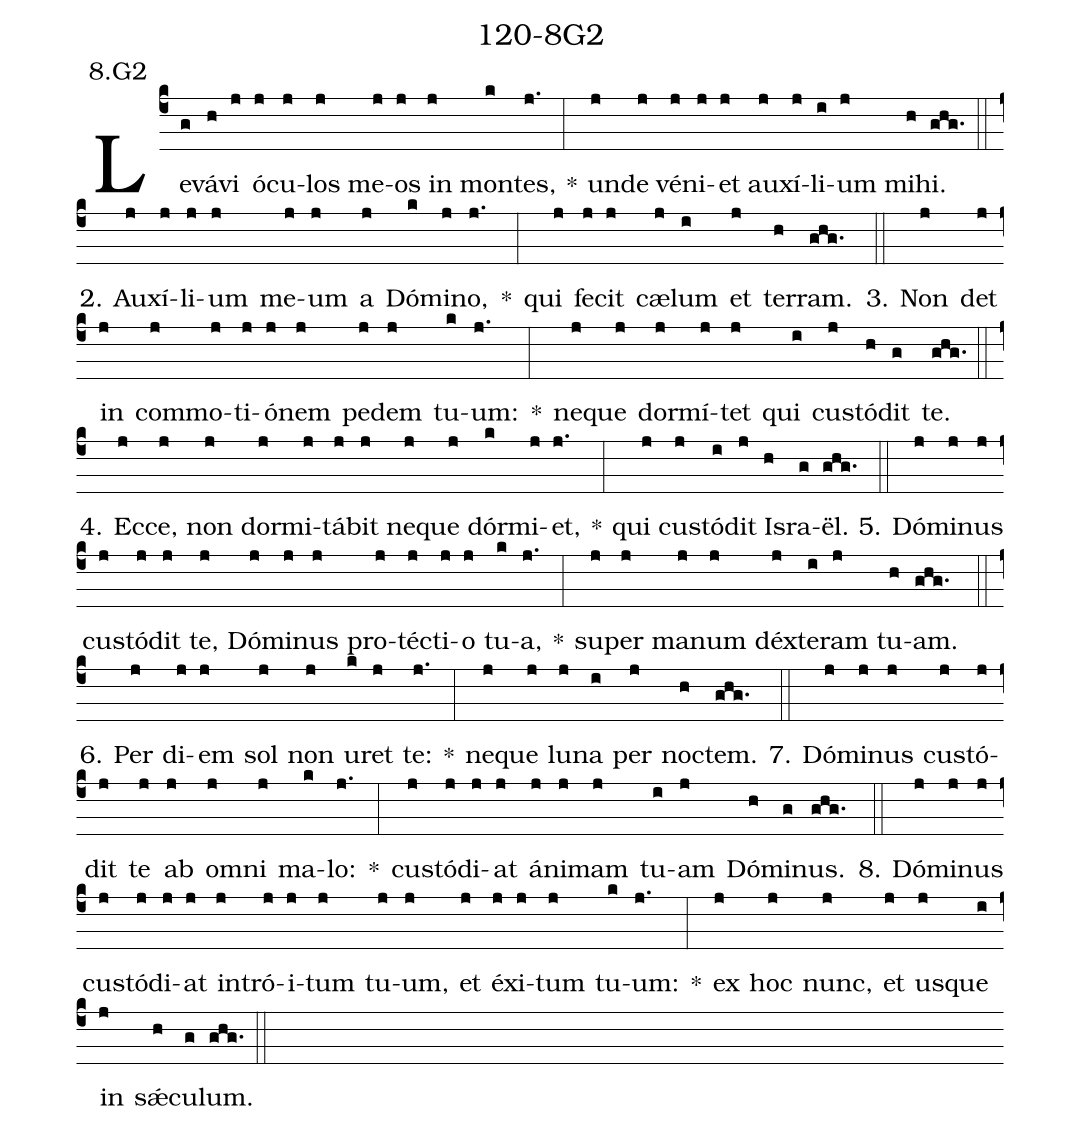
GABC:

name: 120-8G2;
annotation: 8.G2;
%%
(c4)Le(g)vá(h)vi(j) ó(j)cu(j)los(j) me(j)os(j) in(j) mon(k)tes,(j.) *(:) un(j)de(j) vé(j)ni(j)et(j) au(j)xí(j)li(i)um(j) mi(h)hi.(ghg.) (::)
2. Au(j)xí(j)li(j)um(j) me(j)um(j) a(j) Dó(k)mi(j)no,(j.) *(:) qui(j) fe(j)cit(j) cæ(j)lum(i) et(j) ter(h)ram.(ghg.) (::)
3. Non(j) det(j) in(j) com(j)mo(j)ti(j)ó(j)nem(j) pe(j)dem(j) tu(k)um:(j.) *(:) ne(j)que(j) dor(j)mí(j)tet(j) qui(i) cus(j)tó(h)dit(g) te.(ghg.) (::)
4. Ec(j)ce,(j) non(j) dor(j)mi(j)tá(j)bit(j) ne(j)que(j) dór(k)mi(j)et,(j.) *(:) qui(j) cus(j)tó(i)dit(j) Is(h)ra(g)ël.(ghg.) (::)
5. Dó(j)mi(j)nus(j) cus(j)tó(j)dit(j) te,(j) Dó(j)mi(j)nus(j) pro(j)téc(j)ti(j)o(j) tu(k)a,(j.) *(:) su(j)per(j) ma(j)num(j) déx(j)te(i)ram(j) tu(h)am.(ghg.) (::)
6. Per(j) di(j)em(j) sol(j) non(j) u(k)ret(j) te:(j.) *(:) ne(j)que(j) lu(j)na(i) per(j) noc(h)tem.(ghg.) (::)
7. Dó(j)mi(j)nus(j) cus(j)tó(j)dit(j) te(j) ab(j) om(j)ni(j) ma(k)lo:(j.) *(:) cus(j)tó(j)di(j)at(j) á(j)ni(j)mam(j) tu(i)am(j) Dó(h)mi(g)nus.(ghg.) (::)
8. Dó(j)mi(j)nus(j) cus(j)tó(j)di(j)at(j) in(j)tró(j)i(j)tum(j) tu(j)um,(j) et(j) éx(j)i(j)tum(j) tu(k)um:(j.) *(:) ex(j) hoc(j) nunc,(j) et(j) us(j)que(i) in(j) sǽ(h)cu(g)lum.(ghg.) (::)
